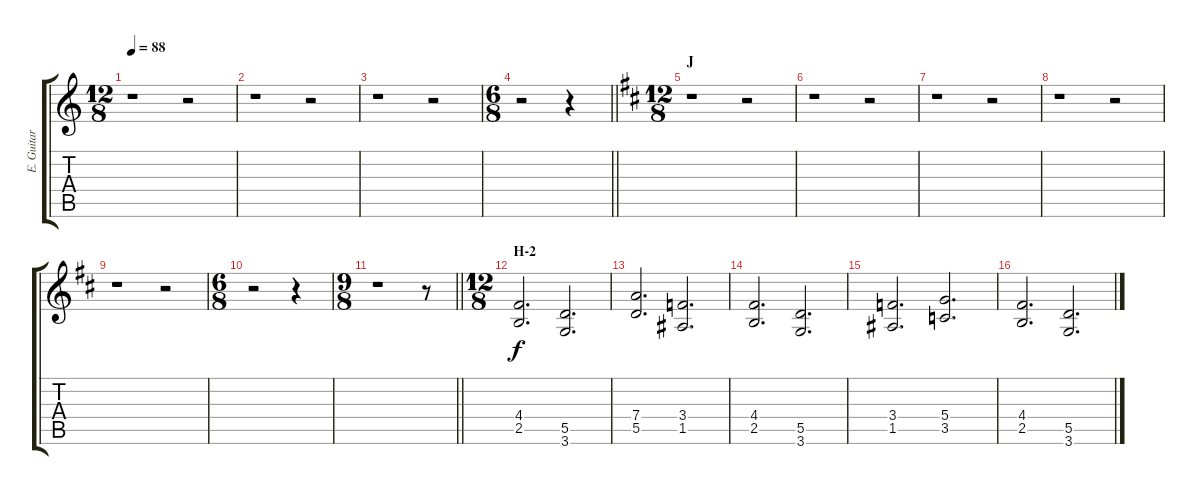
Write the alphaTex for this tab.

\track ("E. Guitar" "E. Guitar") {instrument overdrivenguitar}
\staff {score tabs}
\tuning (E4 B3 G3 D3 A2 E2) {hide}
\ts (12 8)
\tempo 88
\clef g2
\ks c
r.1{dy f} r.2 |
r.1 r.2 |
r.1 r.2 |
\ts (6 8)
\barLineRight lightlight
r.2 r.4 |
\ts (12 8)
\section ("" "J")
\ks d
r.1 r.2 |
r.1 r.2 |
r.1 r.2 |
r.1 r.2 |
r.1 r.2 |
\ts (6 8)
r.2 r.4 |
\ts (9 8)
\barLineRight lightlight
r.1 r.8 |
\ts (12 8)
\section ("" "H-2")
(4.4 2.5).2{d} (5.5 3.6).2{d} |
(7.4 5.5).2{d} (3.4 1.5).2{d} |
(4.4 2.5).2{d} (5.5 3.6).2{d} |
(3.4 1.5).2{d} (5.4 3.5).2{d} |
(4.4 2.5).2{d} (5.5 3.6).2{d}
